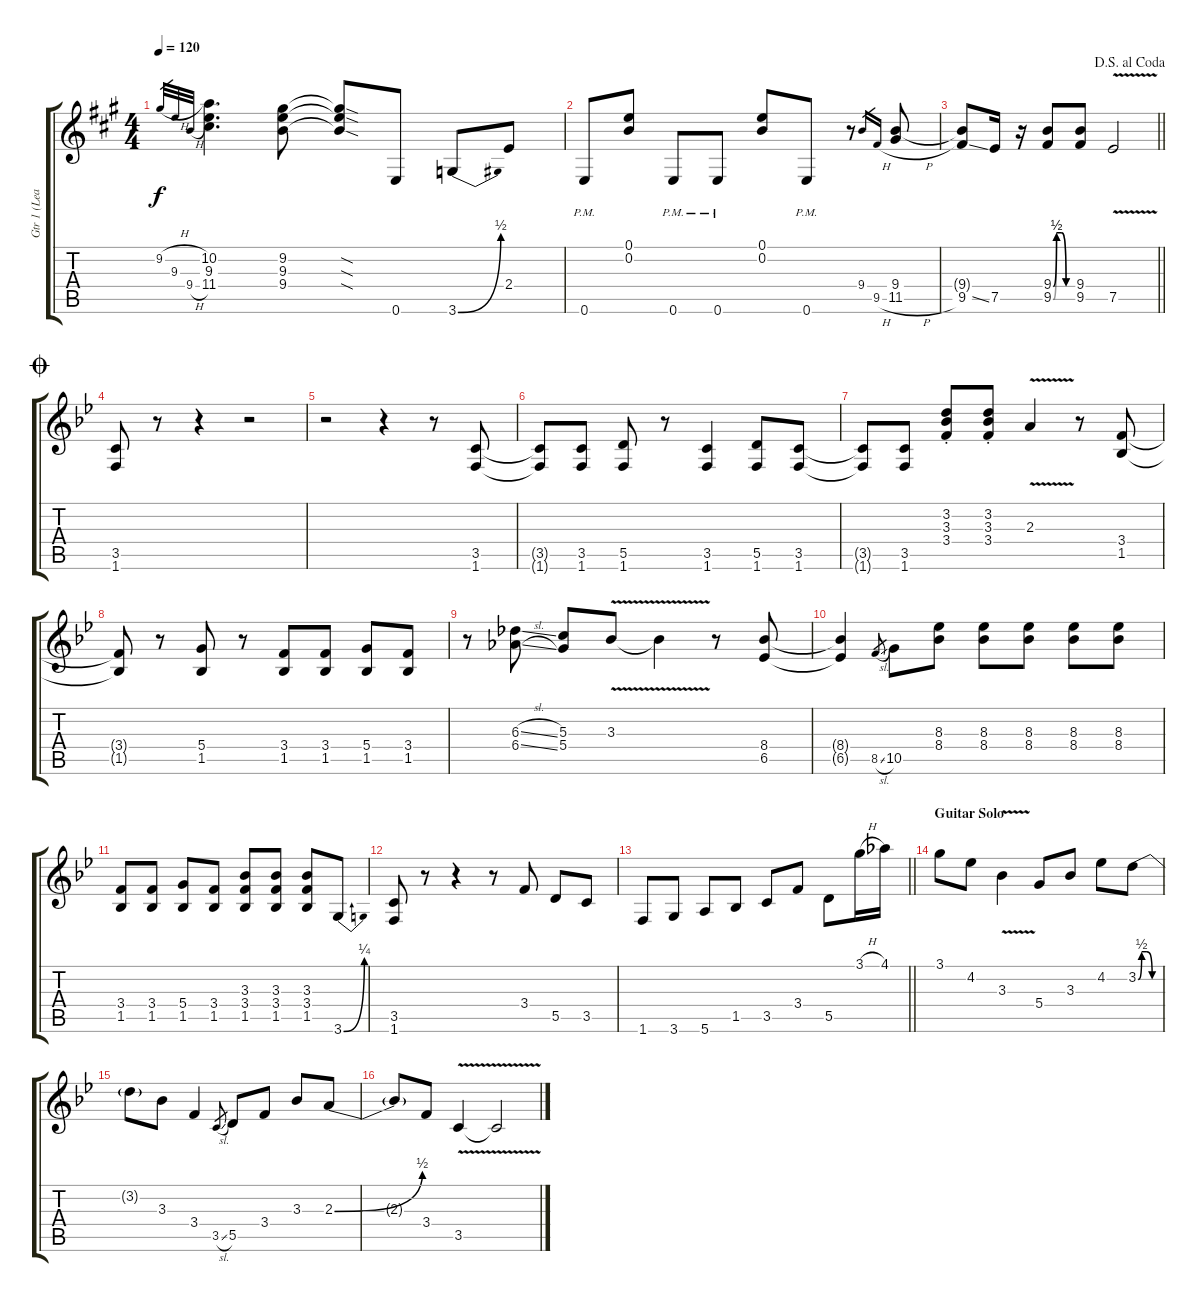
\track ("Gtr 1 (Lead)" "Gtr 1 (Lea") {instrument distortionguitar}
\staff {score tabs}
\tuning (E4 B3 G3 D3 A2 E2) {hide}
\ts (4 4)
\tempo 120
\clef g2
\ks a
9.2{h}.32{gr dy f} 9.3.32{gr} 9.4{h}.32{gr} (10.2 9.3 11.4).4{d} (9.2 9.3 9.4).8 (9.2{sod t} 9.3{sod t} 9.4{sod t}).8 0.6.8 3.6{be (bend 0 0 60 2)}.8 2.4.8 |
0.6{pm}.8 (0.1 0.2).8 0.6{pm}.8 0.6{pm}.8 (0.1 0.2).8 0.6{pm}.8 r.8 9.4.16{gr} 9.5{h}.16{gr} (9.4 11.5{h}).8 |
\jump dalsegnoalcoda
\barLineRight lightlight
(9.4{t} 9.5{ss}).8 7.5.16 r.16 (9.4{be (custom 0 0 10 2 25 2 40 0 60 0)} 9.5{be (custom 0 0 10 2 25 2 40 0 60 0)}).8 (9.4 9.5).8 7.5{v}.2 |
\jump coda
\ks bb
(3.5 1.6).8 r.8 r.4 r.2 |
r.2 r.4 r.8 (3.5 1.6).8 |
(3.5{t} 1.6{t}).8 (3.5 1.6).8 (5.5 1.6).8 r.8 (3.5 1.6).4 (5.5 1.6).8 (3.5 1.6).8 |
(3.5{t} 1.6{t}).8 (3.5 1.6).8 (3.2{st} 3.3{st} 3.4{st}).8 (3.2{st} 3.3{st} 3.4{st}).8 2.3{v}.4 r.8 (3.4 1.5).8 |
(3.4{t} 1.5{t}).8 r.8 (5.4 1.5).8 r.8 (3.4 1.5).8 (3.4 1.5).8 (5.4 1.5).8 (3.4 1.5).8 |
r.8 (6.3{sl} 6.4{sl}).8 (5.3 5.4).8 3.3{v}.8 3.3{v t}.4 r.8 (8.4 6.5).8 |
(8.4{t} 6.5{t}).4 8.5{sl}.8{gr} 10.5.8 (8.3 8.4).8 (8.3 8.4).8 (8.3 8.4).8 (8.3 8.4).8 (8.3 8.4).8 |
(3.4 1.5).8 (3.4 1.5).8 (5.4 1.5).8 (3.4 1.5).8 (3.3 3.4 1.5).8 (3.3 3.4 1.5).8 (3.3 3.4 1.5).8 3.6{be (bend 0 0 60 1)}.8 |
(3.5 1.6).8 r.8 r.4 r.8 3.4.8 5.5.8 3.5.8 |
\barLineRight lightlight
1.6.8 3.6.8 5.6.8 1.5.8 3.5.8 3.4.8 5.5.8 3.1{h}.16 4.1.16 |
\section ("" "Guitar Solo")
3.1.8 4.2.8 3.3{v}.4 5.4.8 3.3.8 4.2.8 3.2{be (custom 0 0 10 2 25 2 40 0 60 0)}.8 |
3.2{t}.8 3.3.8 3.4.4 3.5{sl}.8{gr} 5.5.8 3.4.8 3.3.8 2.3{be (bend 0 0 60 2)}.8 |
2.3{t}.8 3.4.8 3.5{v}.4 3.5{v t}.2
